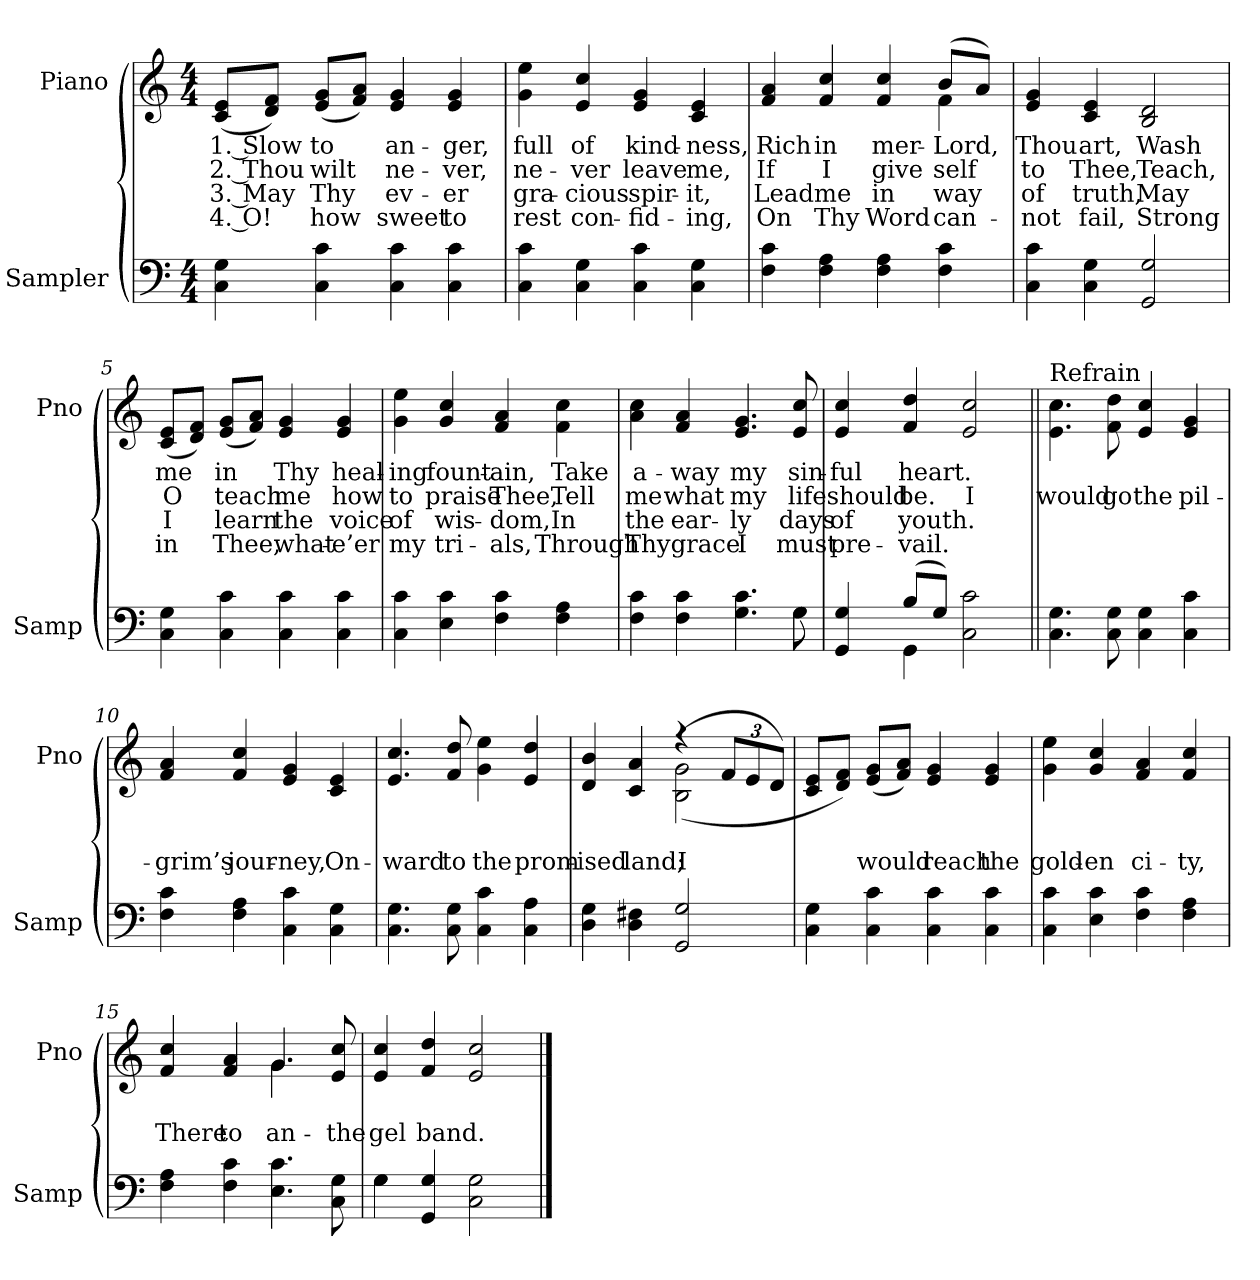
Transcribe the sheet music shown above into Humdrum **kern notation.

**kern	**kern	**text	**text	**text	**text
*part2	*part1	*part1	*part1	*part1	*part1
*staff2	*staff1	*staff1	*staff1	*staff1	*staff1
*I"Sampler	*I"Piano	*	*	*	*
*I'Samp	*I'Pno	*	*	*	*
*clefF4	*clefG2	*	*	*	*
*M4/4	*M4/4	*	*	*	*
=1	=1	=1	=1	=1	=1
4C 4G	(8c/ 8e/L	1. Slow	2. Thou	3. May	4. O!
.	8d/ 8f/J)	.	.	.	.
4C 4c	(8e/ 8g/L	to	wilt	Thy	how
.	8f/ 8a/J)	.	.	.	.
4C 4c	4e 4g	an-	ne-	ev-	sweet
4C 4c	4e 4g	-ger,	-ver,	-er	to
=2	=2	=2	=2	=2	=2
4C 4c	4g 4ee	full	ne-	gra-	rest
4C 4G	4e 4cc	of	-ver	-cious	con-
4C 4c	4e 4g	kind-	leave	spir-	-fid-
4C 4G	4c 4e	-ness,	me,	-it,	-ing,
=3	=3	=3	=3	=3	=3
*	*^	*	*	*	*
4F 4c	4f 4a	2.ryy	Rich	If	Lead	On
4F 4A	4f 4cc	.	in	I	me	Thy
4F 4A	4f 4cc	.	mer-	give	in	Word
4F 4c	(8b/L	4f	Lord,	-self	way	can-
.	8a/J)	.	.	.	.	.
*	*v	*v	*	*	*	*
=4	=4	=4	=4	=4	=4
4C 4c	4e 4g	Thou	to	of	-not
4C 4G	4c 4e	art,	Thee,	truth,	fail,
2GG 2G	2B 2d	Wash	Teach,	May	Strong
=5	=5	=5	=5	=5	=5
4C 4G	(8c/ 8e/L	me	O	I	in
.	8d/ 8f/J)	.	.	.	.
4C 4c	(8e/ 8g/L	in	teach	learn	Thee,
.	8f/ 8a/J)	.	.	.	.
4C 4c	4e 4g	Thy	me	the	what-
4C 4c	4e 4g	heal-	how	voice	-e’er
=6	=6	=6	=6	=6	=6
4C 4c	4g 4ee	-ing	to	of	my
4E 4c	4g 4cc	fount-	praise	wis-	tri-
4F 4c	4f 4a	-ain,	Thee,	-dom,	-als,
4F 4A	4f\ 4cc\	Take	Tell	In	Through
=7	=7	=7	=7	=7	=7
*^	*	*	*	*	*
4F 4c	2..ryy	4a 4cc	a-	me	the	Thy
4F 4c	.	4f 4a	-way	what	ear-	grace
4.G 4.c	.	4.e 4.g	my	my	-ly	I
8G\	8G	8e 8cc	sin-	life	days	must
=8	=8	=8	=8	=8	=8	=8
4GG 4G	4ryy	4e 4cc	-ful	should	of	pre-
(8B/L	4GG	4f 4dd	heart.	be.	youth.	-vail.
8G/J)	.	.	.	.	.	.
2C 2c	2ryy	2e 2cc	.	I	.	.
=9||	=9||	=9||	=9||	=9||	=9||	=9||
!	!	!LO:TX:t=Refrain	!	!	!	!
*v	*v	*	*	*	*	*
4.C 4.G	4.e\ 4.cc\	.	would	.	.
8C 8G	8f\ 8dd\	.	go	.	.
4C 4G	4e 4cc	.	the	.	.
4C 4c	4e 4g	.	pil-	.	.
=10	=10	=10	=10	=10	=10
4F 4c	4f 4a	.	-grim’s	.	.
4F 4A	4f 4cc	.	jour-	.	.
4C 4c	4e 4g	.	-ney,	.	.
4C 4G	4c 4e	.	On-	.	.
=11	=11	=11	=11	=11	=11
4.C 4.G	4.e 4.cc	.	-ward	.	.
8C 8G	8f 8dd	.	to	.	.
4C 4c	4g 4ee	.	the	.	.
4C 4A	4e 4dd	.	prom-	.	.
=12	=12	=12	=12	=12	=12
*	*^	*	*	*	*
4D 4G	4d 4b	2ryy	.	-ised	.	.
4D 4F#X	4c 4a	.	.	land;	.	.
2GG 2G	(4r	(2B 2g	.	I	.	.
.	12f/L	.	.	.	.	.
.	12e/	.	.	.	.	.
.	12d/J)	.	.	.	.	.
*	*v	*v	*	*	*	*
=13	=13	=13	=13	=13	=13
4C 4G	8c/ 8e/L	.	.	.	.
.	8d/ 8f/J)	.	.	.	.
4C 4c	(8e/ 8g/L	.	would	.	.
.	8f/ 8a/J)	.	.	.	.
4C 4c	4e 4g	.	reach	.	.
4C 4c	4e 4g	.	the	.	.
=14	=14	=14	=14	=14	=14
4C 4c	4g 4ee	.	gold-	.	.
4E 4c	4g 4cc	.	-en	.	.
4F 4c	4f 4a	.	ci-	.	.
4F 4A	4f 4cc	.	-ty,	.	.
=15	=15	=15	=15	=15	=15
*	*^	*	*	*	*
4F 4A	4f 4cc	2ryy	.	There	.	.
4F 4c	4f 4a	.	.	to	.	.
4.E 4.c	4.g/	4.g	.	an-	.	.
8C 8G	8e 8cc	8ryy	.	the	.	.
*	*v	*v	*	*	*	*
=16	=16	=16	=16	=16	=16
*^	*	*	*	*	*
4G\	4G	4e 4cc	.	-gel	.	.
4GG 4G	2.ryy	4f 4dd	.	band.	.	.
2C 2G	.	2e 2cc	.	.	.	.
*v	*v	*	*	*	*	*
==	==	==	==	==	==
*-	*-	*-	*-	*-	*-
